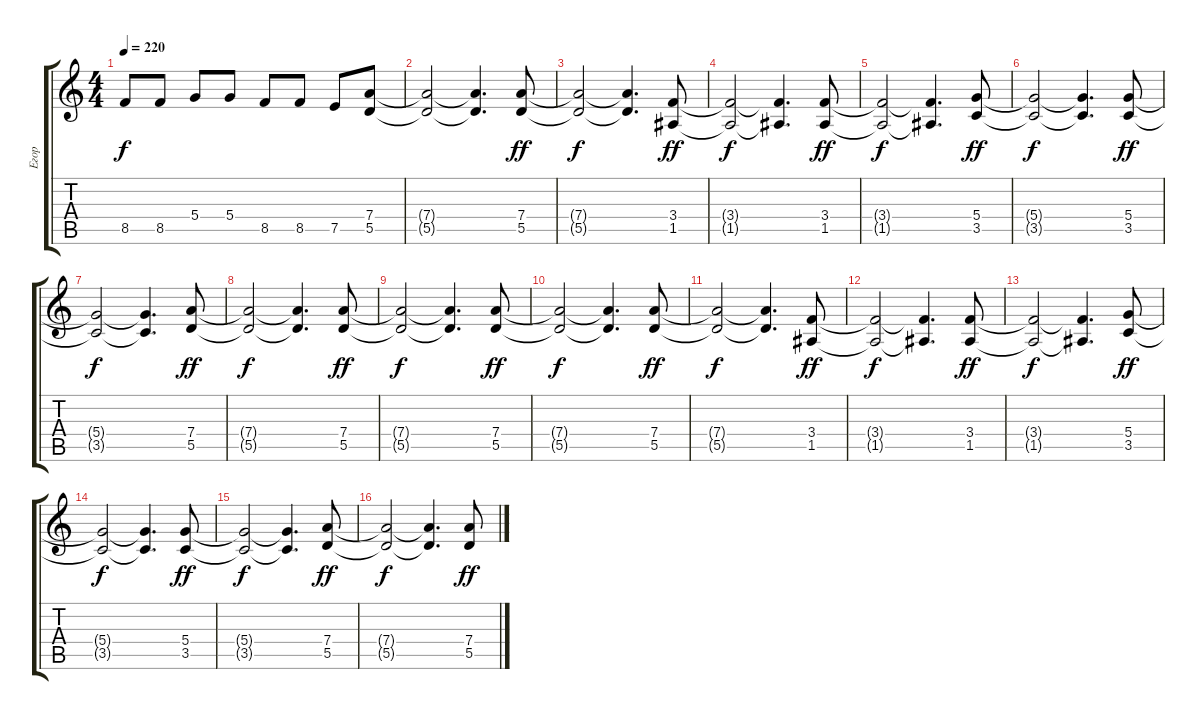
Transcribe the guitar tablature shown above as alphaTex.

\track ("Егор" "Егор") {instrument distortionguitar}
\staff {score tabs}
\tuning (E4 B3 G3 D3 A2 E2) {hide}
\ts (4 4)
\tempo 220
\clef g2
\ks c
8.5.8{dy f} 8.5.8 5.4.8 5.4.8 8.5.8 8.5.8 7.5.8 (7.4 5.5).8 |
(7.4{t} 5.5{t}).2 (7.4{t} 5.5{t}).4{d} (7.4 5.5).8{dy ff} |
(7.4{t} 5.5{t}).2{dy f} (7.4{t} 5.5{t}).4{d} (3.4 1.5).8{dy ff} |
(3.4{t} 1.5{t}).2{dy f} (3.4{t} 1.5{t}).4{d} (3.4 1.5).8{dy ff} |
(3.4{t} 1.5{t}).2{dy f} (3.4{t} 1.5{t}).4{d} (5.4 3.5).8{dy ff} |
(5.4{t} 3.5{t}).2{dy f} (5.4{t} 3.5{t}).4{d} (5.4 3.5).8{dy ff} |
(5.4{t} 3.5{t}).2{dy f} (5.4{t} 3.5{t}).4{d} (7.4 5.5).8{dy ff} |
(7.4{t} 5.5{t}).2{dy f} (7.4{t} 5.5{t}).4{d} (7.4 5.5).8{dy ff} |
(7.4{t} 5.5{t}).2{dy f} (7.4{t} 5.5{t}).4{d} (7.4 5.5).8{dy ff} |
(7.4{t} 5.5{t}).2{dy f} (7.4{t} 5.5{t}).4{d} (7.4 5.5).8{dy ff} |
(7.4{t} 5.5{t}).2{dy f} (7.4{t} 5.5{t}).4{d} (3.4 1.5).8{dy ff} |
(3.4{t} 1.5{t}).2{dy f} (3.4{t} 1.5{t}).4{d} (3.4 1.5).8{dy ff} |
(3.4{t} 1.5{t}).2{dy f} (3.4{t} 1.5{t}).4{d} (5.4 3.5).8{dy ff} |
(5.4{t} 3.5{t}).2{dy f} (5.4{t} 3.5{t}).4{d} (5.4 3.5).8{dy ff} |
(5.4{t} 3.5{t}).2{dy f} (5.4{t} 3.5{t}).4{d} (7.4 5.5).8{dy ff} |
(7.4{t} 5.5{t}).2{dy f} (7.4{t} 5.5{t}).4{d} (7.4 5.5).8{dy ff}
